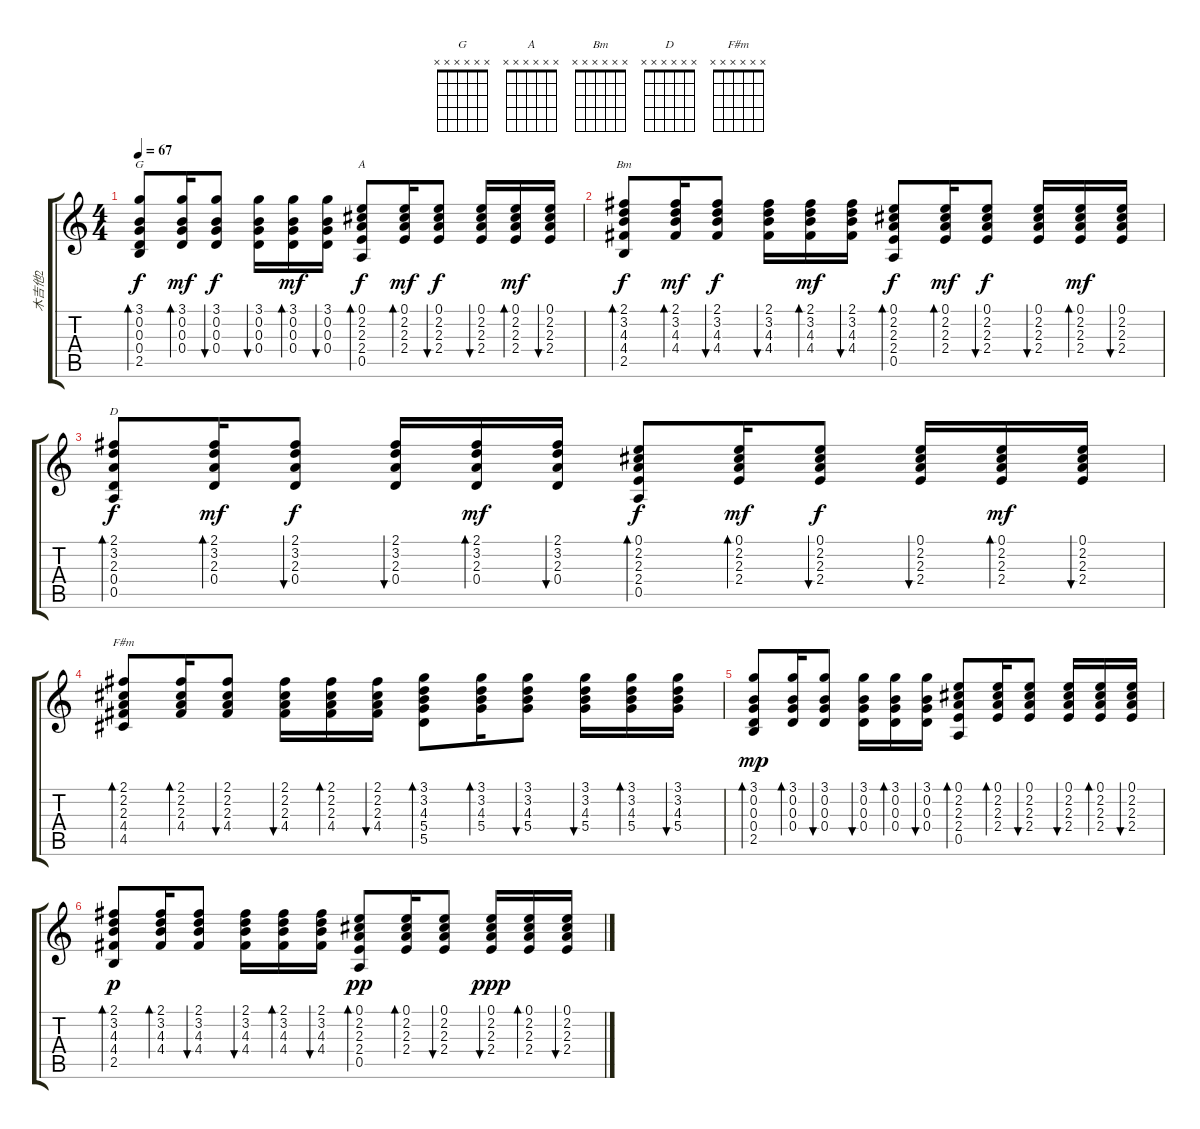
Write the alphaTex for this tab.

\track ("木吉他2" "木吉他2") {instrument acousticguitarsteel}
\staff {score tabs}
\tuning (E4 B3 G3 D3 A2 E2) {hide}
\chord ("G" x x x x x x) {firstfret 0}
\chord ("A" x x x x x x) {firstfret 0}
\chord ("Bm" x x x x x x) {firstfret 0}
\chord ("D" x x x x x x) {firstfret 0}
\chord ("F#m" x x x x x x) {firstfret 0}
\ts (4 4)
\tempo 67
\clef g2
\ks c
(3.1 0.2 0.3 0.4 2.5).8{bd 30 ch "G" dy f} (3.1 0.2 0.3 0.4).16{bd 30 dy mf} (3.1 0.2 0.3 0.4).8{bu 30 dy f} (3.1 0.2 0.3 0.4).16{bu 30} (3.1 0.2 0.3 0.4).16{bd 30 dy mf} (3.1 0.2 0.3 0.4).16{bu 30} (0.1 2.2 2.3 2.4 0.5).8{bd 30 ch "A" dy f} (0.1 2.2 2.3 2.4).16{bd 30 dy mf} (0.1 2.2 2.3 2.4).8{bu 30 dy f} (0.1 2.2 2.3 2.4).16{bu 30} (0.1 2.2 2.3 2.4).16{bd 30 dy mf} (0.1 2.2 2.3 2.4).16{bu 30} |
(2.1 3.2 4.3 4.4 2.5).8{bd 30 ch "Bm" dy f} (2.1 3.2 4.3 4.4).16{bd 30 dy mf} (2.1 3.2 4.3 4.4).8{bu 30 dy f} (2.1 3.2 4.3 4.4).16{bu 30} (2.1 3.2 4.3 4.4).16{bd 30 dy mf} (2.1 3.2 4.3 4.4).16{bu 30} (0.1 2.2 2.3 2.4 0.5).8{bd 30 dy f} (0.1 2.2 2.3 2.4).16{bd 30 dy mf} (0.1 2.2 2.3 2.4).8{bu 30 dy f} (0.1 2.2 2.3 2.4).16{bu 30} (0.1 2.2 2.3 2.4).16{bd 30 dy mf} (0.1 2.2 2.3 2.4).16{bu 30} |
(2.1 3.2 2.3 0.4 0.5).8{bd 30 ch "D" dy f} (2.1 3.2 2.3 0.4).16{bd 30 dy mf} (2.1 3.2 2.3 0.4).8{bu 30 dy f} (2.1 3.2 2.3 0.4).16{bu 30} (2.1 3.2 2.3 0.4).16{bd 30 dy mf} (2.1 3.2 2.3 0.4).16{bu 30} (0.1 2.2 2.3 2.4 0.5).8{bd 30 dy f} (0.1 2.2 2.3 2.4).16{bd 30 dy mf} (0.1 2.2 2.3 2.4).8{bu 30 dy f} (0.1 2.2 2.3 2.4).16{bu 30} (0.1 2.2 2.3 2.4).16{bd 30 dy mf} (0.1 2.2 2.3 2.4).16{bu 30} |
(2.1 2.2 2.3 4.4 4.5).8{bd 30 ch "F#m"} (2.1 2.2 2.3 4.4).16{bd 30} (2.1 2.2 2.3 4.4).8{bu 30} (2.1 2.2 2.3 4.4).16{bu 30} (2.1 2.2 2.3 4.4).16{bd 30} (2.1 2.2 2.3 4.4).16{bu 30} (3.1 3.2 4.3 5.4 5.5).8{bd 30} (3.1 3.2 4.3 5.4).16{bd 30} (3.1 3.2 4.3 5.4).8{bu 30} (3.1 3.2 4.3 5.4).16{bu 30} (3.1 3.2 4.3 5.4).16{bd 30} (3.1 3.2 4.3 5.4).16{bu 30} |
(3.1 0.2 0.3 0.4 2.5).8{bd 30 dy mp} (3.1 0.2 0.3 0.4).16{bd 30} (3.1 0.2 0.3 0.4).8{bu 30} (3.1 0.2 0.3 0.4).16{bu 30} (3.1 0.2 0.3 0.4).16{bd 30} (3.1 0.2 0.3 0.4).16{bu 30} (0.1 2.2 2.3 2.4 0.5).8{bd 30} (0.1 2.2 2.3 2.4).16{bd 30} (0.1 2.2 2.3 2.4).8{bu 30} (0.1 2.2 2.3 2.4).16{bu 30} (0.1 2.2 2.3 2.4).16{bd 30} (0.1 2.2 2.3 2.4).16{bu 30} |
(2.1 3.2 4.3 4.4 2.5).8{bd 30 dy p} (2.1 3.2 4.3 4.4).16{bd 30} (2.1 3.2 4.3 4.4).8{bu 30} (2.1 3.2 4.3 4.4).16{bu 30} (2.1 3.2 4.3 4.4).16{bd 30} (2.1 3.2 4.3 4.4).16{bu 30} (0.1 2.2 2.3 2.4 0.5).8{bd 30 dy pp} (0.1 2.2 2.3 2.4).16{bd 30} (0.1 2.2 2.3 2.4).8{bu 30} (0.1 2.2 2.3 2.4).16{bu 30 dy ppp} (0.1 2.2 2.3 2.4).16{bd 30} (0.1 2.2 2.3 2.4).16{bu 30}
